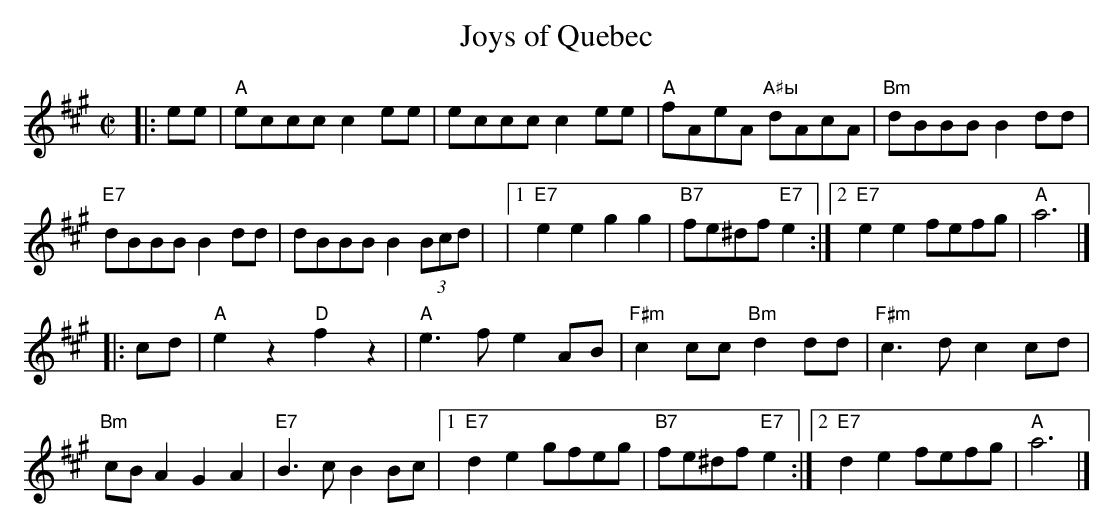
X:1
T:Joys of Quebec
M:C|
K:A
|:ee| "A"eccc c2ee| eccc c2ee|"A" fAeA "A#ы"dAcA| "Bm"dBBB B2dd|
"E7"dBBB B2dd| dBBB B2(3Bcd| |1 "E7"e2e2 g2g2| "B7"fe^df "E7"e2 :|2"E7"e2e2 fefg| "A"a6 |]
|:cd| "A"e2 z2 "D" f2 z2| "A"e3 f e2 AB|"F#m"c2cc "Bm"d2dd| "F#m"c3d c2 cd|
"Bm"cBA2 G2A2| "E7"B3c B2Bc|1 "E7"d2e2 gfeg| "B7"fe^df "E7"e2 :|2 "E7"d2e2 fefg| "A"a6 |]
